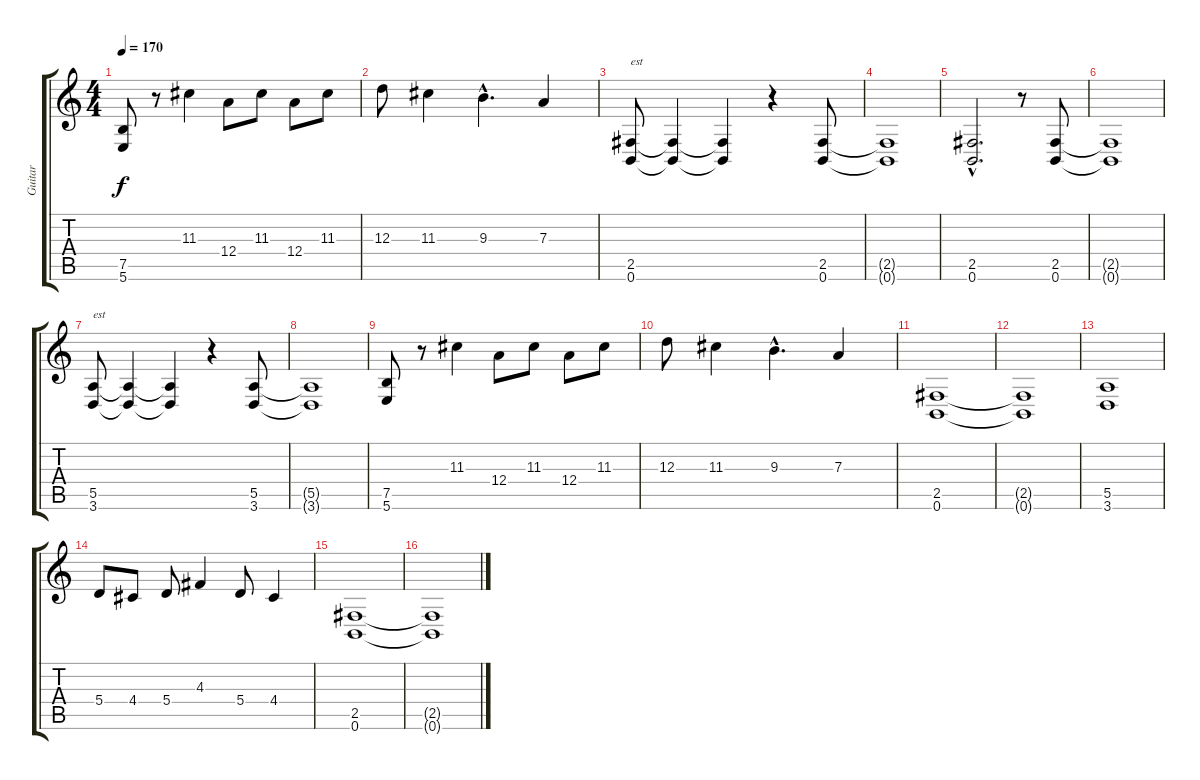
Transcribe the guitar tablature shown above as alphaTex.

\track ("Guitar" "Guitar") {instrument overdrivenguitar}
\staff {score tabs}
\tuning (B3 Gb3 D3 A2 E2 B1) {hide}
\ts (4 4)
\tempo 170
\clef g2
\ks c
(7.5 5.6).8{dy f} r.8 11.3.4 12.4.8 11.3.8 12.4.8 11.3.8 |
12.3.8 11.3.4 9.3{hac}.4{d} 7.3.4 |
(2.5 0.6).8{txt "est"} (2.5{t} 0.6{t}).4 (2.5{t} 0.6{t}).4 r.4 (2.5 0.6).8 |
(2.5{t} 0.6{t}).1 |
(2.5{hac} 0.6{hac}).2{d} r.8 (2.5 0.6).8 |
(2.5{t} 0.6{t}).1 |
(5.5 3.6).8{txt "est"} (5.5{t} 3.6{t}).4 (5.5{t} 3.6{t}).4 r.4 (5.5 3.6).8 |
(5.5{t} 3.6{t}).1 |
(7.5 5.6).8 r.8 11.3.4 12.4.8 11.3.8 12.4.8 11.3.8 |
12.3.8 11.3.4 9.3{hac}.4{d} 7.3.4 |
(2.5 0.6).1 |
(2.5{t} 0.6{t}).1 |
(5.5 3.6).1 |
5.4.8 4.4.8 5.4.8 4.3.4 5.4.8 4.4.4 |
(2.5 0.6).1 |
(2.5{t} 0.6{t}).1
